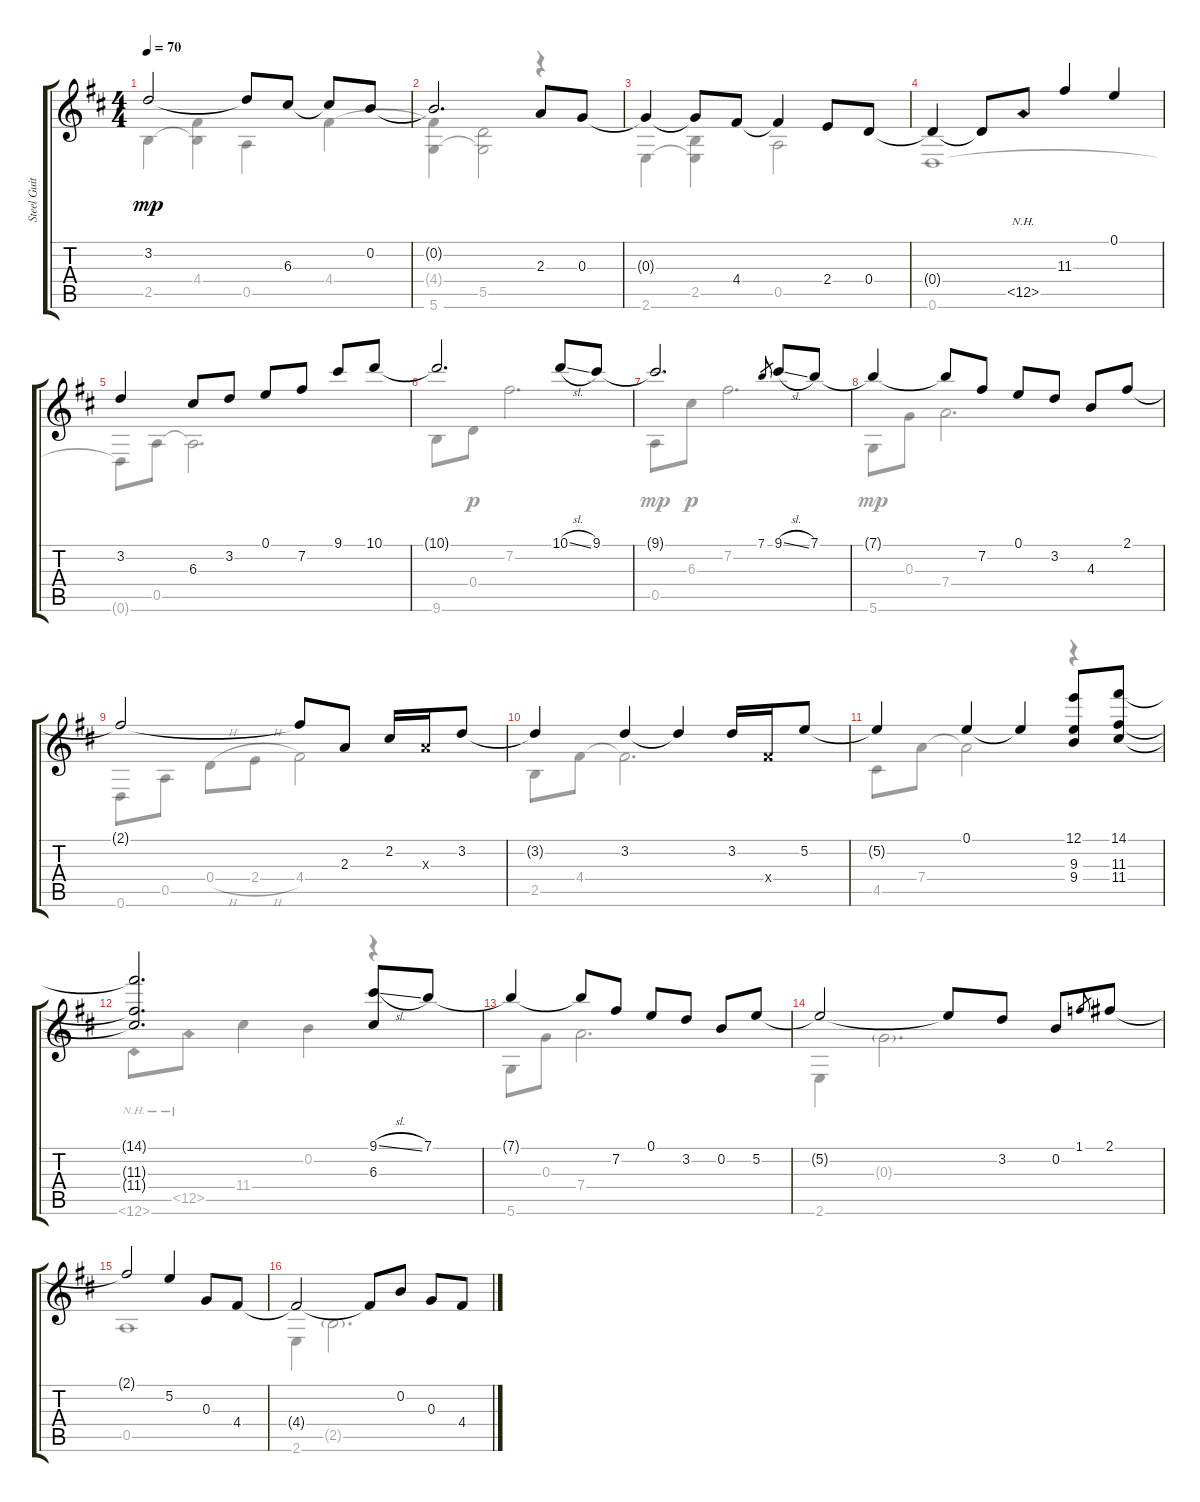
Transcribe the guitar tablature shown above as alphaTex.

\track ("Steel Guitar" "Steel Guit") {instrument acousticguitarsteel}
\staff {score tabs}
\tuning (E4 B3 G3 D3 A2 D2) {hide}
\voice
\ts (4 4)
\tempo 70
\clef g2
\ks d
3.2{t}.2{dy mp} 3.2{t}.8 6.3.8 6.3{t}.8 0.2.8 |
0.2{t}.2{d} 2.3.8 0.3.8 |
0.3{t}.4 0.3{t}.8 4.4.8 4.4{t}.4 2.4.8 0.4.8 |
0.4{t}.4 0.4{t}.8 12.5{nh}.8 11.3.4 0.1.4 |
3.2.4 6.3.8 3.2.8 0.1.8 7.2.8 9.1.8 10.1.8 |
10.1{t}.2{d} 10.1{sl}.8 9.1.8 |
9.1{t}.2{d} 7.1.8{gr} 9.1{sl}.8 7.1.8 |
7.1{t}.4 7.1{t}.8 7.2.8 0.1.8 3.2.8 4.3.8 2.1.8 |
2.1{t}.2 2.1{t}.8 2.3.8 2.2.16 2.3{x}.16 3.2.8 |
3.2{t}.4 3.2.4 3.2{t}.4 3.2.16 4.4{x}.16 5.2.8 |
5.2{t}.4 0.1.4 0.1{t}.4 (12.1 9.3 9.4).8 (14.1 11.3 11.4).8 |
(14.1{t} 11.3{t} 11.4{t}).2{d} (9.1{sl} 6.3).8 7.1.8 |
7.1{t}.4 7.1{t}.8 7.2.8 0.1.8 3.2.8 0.2.8 5.2.8 |
5.2{t}.2 5.2{t}.8 3.2.8 0.2.8 1.1.8{gr} 2.1.8 |
2.1{t}.2 5.2.4 0.3.8 4.4.8 |
4.4{t}.2 4.4{t}.8 0.2.8 0.3.8 4.4.8
\voice
\clef g2
\ottava regular
\simile none
\ks d
2.5.4{dy mp} (4.4 2.5{t}).4 0.5.4 4.4.4 |
(4.4{t} 5.6).4 (5.5 5.6{t}).2 r.4 |
2.6.4 (2.5 2.6{t}).4 0.5.2 |
0.6.1 |
0.6{t}.8 0.5.8 0.5{t}.2{d} |
9.6.8 0.4.8{dy p} 7.2.2{d} |
0.5.8{dy mp} 6.3.8{dy p} 7.2.2{d} |
5.6.8{dy mp} 0.3.8 7.4.2{d} |
0.6.8 0.5.8 0.4{h}.8 2.4{h}.8 4.4.2 |
2.5.8 4.4.8 4.4{t}.2{d} |
4.5.8 7.4.8 7.4{t}.2 r.4 |
12.6{nh}.8 12.5{nh}.8 11.4.4 0.2.4 r.4 |
5.6.8 0.3.8 7.4.2{d} |
2.6.4 0.3{g}.2{d} |
0.5.1 |
2.6.4 2.5{g}.2{d}
